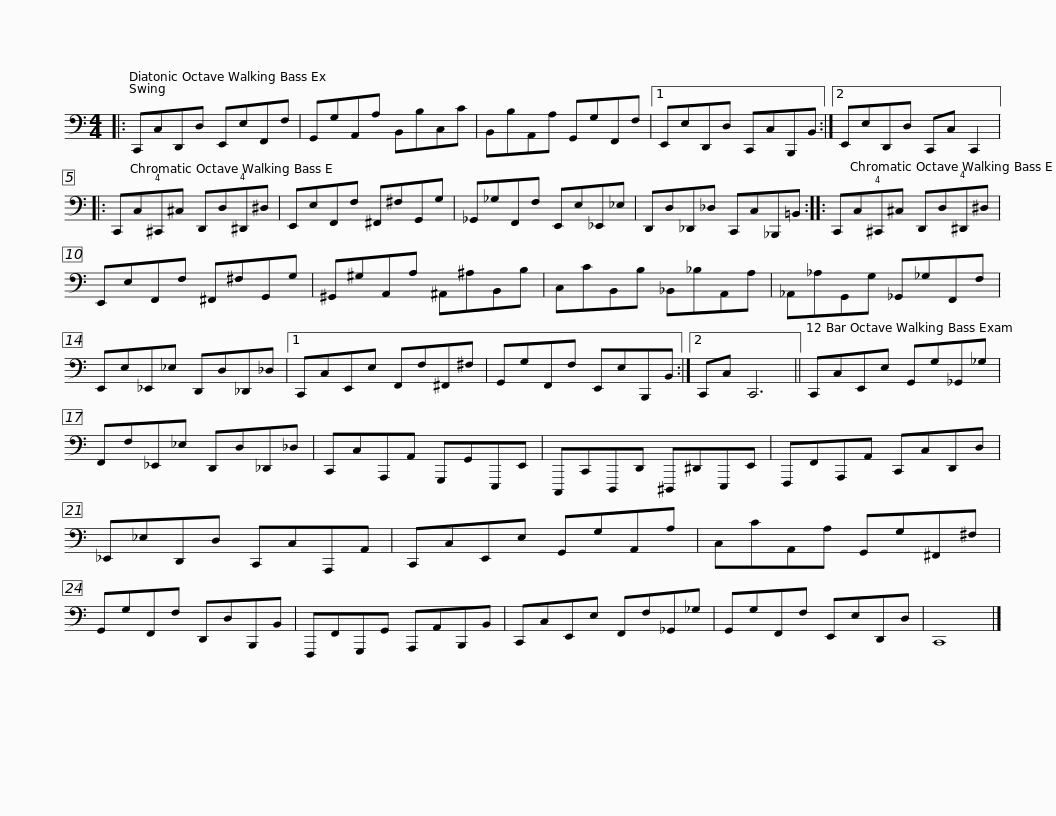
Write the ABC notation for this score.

X:1
L:1/8
M:4/4
I:linebreak $
K:C
V:1 bass
V:1
|: C,,C,D,,D, E,,E,F,,F, | G,,G,A,,A, B,,B,C,C | B,,B,A,,A, G,,G,F,,F, |1 E,,E,D,,D, C,,C,B,,,B,, :|2 E,,E,D,,D, C,,C, C,,2 |:$ %5
 C,,C,!4!^C,,^C, D,,D,!4!^D,,^D, | E,,E,F,,F, ^F,,^F,G,,G, | _G,,_G,F,,F, E,,E,_E,,_E, | D,,D,_D,,_D, C,,C,_B,,,!courtesy!=B,, ::$ C,,C,!4!^C,,^C, D,,D,!4!^D,,^D, | %10
 E,,E,F,,F, ^F,,^F,G,,G, | ^G,,^G,A,,A, ^A,,^A,B,,B, | C,CB,,B, _B,,_B,A,,A, |$ _A,,_A,G,,G, _G,,_G,F,,F, | E,,E,_E,,_E, D,,D,_D,,_D, |1 %15
 C,,C,E,,E, F,,F,^F,,^F, | G,,G,F,,F, E,,E,B,,,B,, :|2 C,,C, C,,6 ||$ C,,C,E,,E, G,,G,_G,,_G, | F,,F,_E,,_E, D,,D,_D,,_D, | %20
 C,,C,A,,,A,, G,,,G,,E,,,E,, | C,,,C,,D,,,D,, ^D,,,^D,,E,,,E,, |$ F,,,F,,A,,,A,, C,,C,D,,D, | _E,,_E,D,,D, C,,C,A,,,A,, | C,,C,E,,E, G,,G,A,,A, | %25
 C,CA,,A, G,,G,^F,,^F, | G,,G,F,,F, D,,D,B,,,B,, |$ F,,,F,,G,,,G,, A,,,A,,B,,,B,, | C,,C,E,,E, F,,F,_G,,_G, | G,,G,F,,F, E,,E,D,,D, | %30
 C,,8 |] %31
